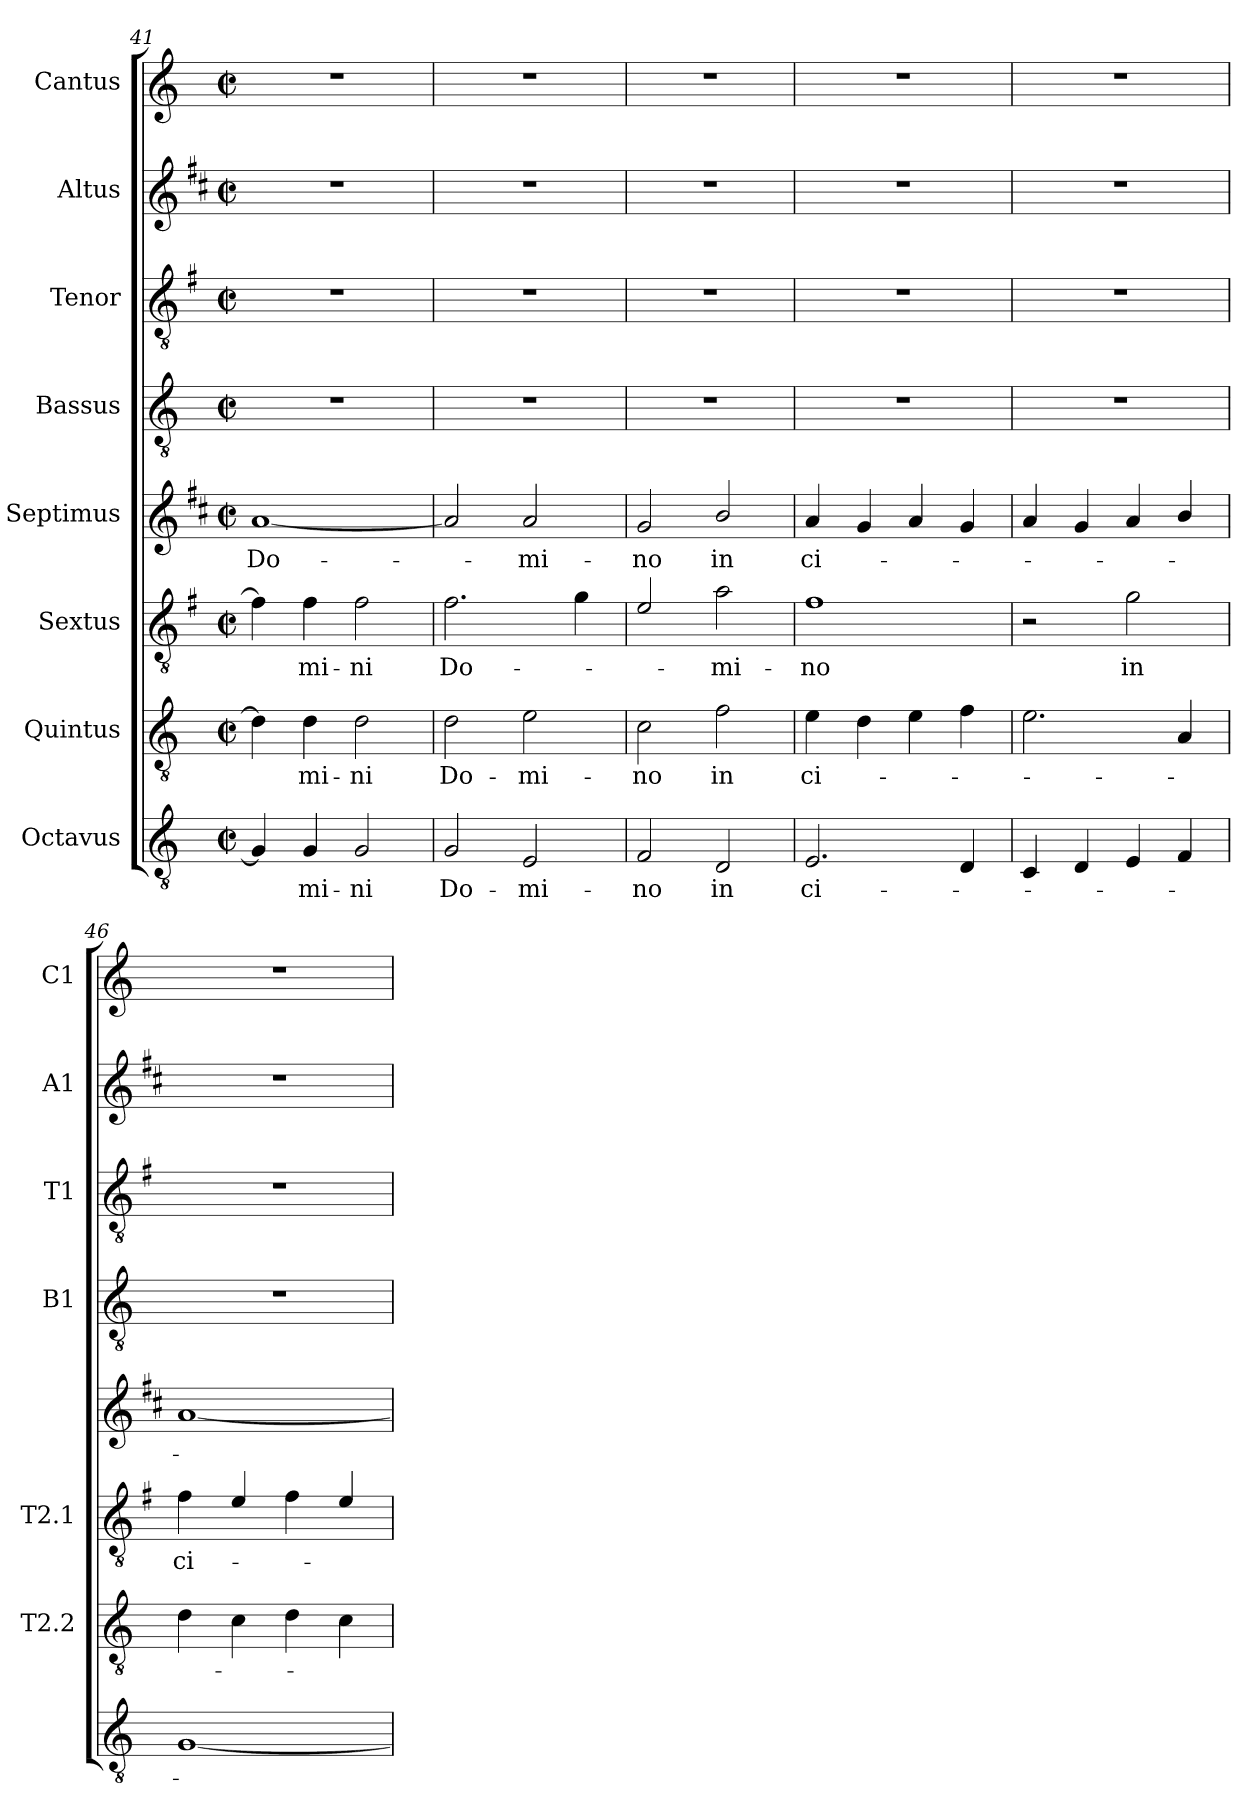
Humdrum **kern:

**kern	**text	**kern	**text	**kern	**text	**kern	**text	**kern	**kern	**kern	**kern
*part8	*part8	*part7	*part7	*part6	*part6	*part5	*part5	*part4	*part3	*part2	*part1
*staff8	*staff8	*staff7	*staff7	*staff6	*staff6	*staff5	*staff5	*staff4	*staff3	*staff2	*staff1
*I"Octavus	*	*I"Quintus	*	*I"Sextus	*	*I"Septimus	*	*I"Bassus	*I"Tenor	*I"Altus	*I"Cantus
*	*	*I'T2.2	*	*I'T2.1	*	*	*	*I'B1	*I'T1	*I'A1	*I'C1
*clefGv2	*	*clefGv2	*	*clefGv2	*	*clefG2	*	*clefGv2	*clefGv2	*clefG2	*clefG2
*	*	*	*	*ITrd4c7	*	*ITrd1c2	*	*	*ITrd4c7	*ITrd1c2	*
*k[]	*	*k[]	*	*k[]	*	*k[]	*	*k[]	*k[]	*k[]	*k[]
*C:	*	*C:	*	*C:	*	*C:	*	*C:	*C:	*C:	*C:
*M2/2	*	*M2/2	*	*M2/2	*	*M2/2	*	*M2/2	*M2/2	*M2/2	*M2/2
*met(c|)	*	*met(c|)	*	*met(c|)	*	*met(c|)	*	*met(c|)	*met(c|)	*met(c|)	*met(c|)
=41	=41	=41	=41	=41	=41	=41	=41	=41	=41	=41	=41
!	!	!	!	!	!	!	!LO:LY:b	!	!	!	!
4G/]	.	4d\]	.	4B\]	.	[1g	Do-	1r	1r	1r	1r
!	!LO:LY:b	!	!LO:LY:b	!	!LO:LY:b	!	!	!	!	!	!
4G/	-mi-	4d\	-mi-	4B\	-mi-	.	.	.	.	.	.
!	!LO:LY:b	!	!LO:LY:b	!	!LO:LY:b	!	!	!	!	!	!
2G/	-ni	2d\	-ni	2B\	-ni	.	.	.	.	.	.
=42	=42	=42	=42	=42	=42	=42	=42	=42	=42	=42	=42
!	!LO:LY:b	!	!LO:LY:b	!	!LO:LY:b	!	!	!	!	!	!
2G/	Do-	2d\	Do-	2.B\	Do-	2g/]	.	1r	1r	1r	1r
!	!LO:LY:b	!	!LO:LY:b	!	!	!	!LO:LY:b	!	!	!	!
2E/	-mi-	2e\	-mi-	.	.	2g/	-mi-	.	.	.	.
.	.	.	.	4c\	.	.	.	.	.	.	.
=43	=43	=43	=43	=43	=43	=43	=43	=43	=43	=43	=43
!	!LO:LY:b	!	!LO:LY:b	!	!	!	!LO:LY:b	!	!	!	!
2F/	-no	2c\	-no	2A/	.	2f/	-no	1r	1r	1r	1r
!	!LO:LY:b	!	!LO:LY:b	!	!LO:LY:b	!	!LO:LY:b	!	!	!	!
2D/	in	2f\	in	2d\	-mi-	2a/	in	.	.	.	.
=44	=44	=44	=44	=44	=44	=44	=44	=44	=44	=44	=44
!	!LO:LY:b	!	!LO:LY:b	!	!LO:LY:b	!	!LO:LY:b	!	!	!	!
2.E/	ci-	4e\	ci-	1B	-no	4g/	ci-	1r	1r	1r	1r
.	.	4d\	.	.	.	4f/	.	.	.	.	.
.	.	4e\	.	.	.	4g/	.	.	.	.	.
4D/	.	4f\	.	.	.	4f/	.	.	.	.	.
!!LO:PB:g=z
=45	=45	=45	=45	=45	=45	=45	=45	=45	=45	=45	=45
4C/	.	2.e\	.	2r	.	4g/	.	1r	1r	1r	1r
4D/	.	.	.	.	.	4f/	.	.	.	.	.
!	!	!	!	!	!LO:LY:b	!	!	!	!	!	!
4E/	.	.	.	2c\	in	4g/	.	.	.	.	.
4F/	.	4A/	.	.	.	4a/	.	.	.	.	.
=46	=46	=46	=46	=46	=46	=46	=46	=46	=46	=46	=46
!	!	!	!	!	!LO:LY:b	!	!	!	!	!	!
[1G	.	4d\	.	4B\	ci-	[1g	.	1r	1r	1r	1r
.	.	4c\	.	4A/	.	.	.	.	.	.	.
.	.	4d\	.	4B\	.	.	.	.	.	.	.
.	.	4c\	.	4A/	.	.	.	.	.	.	.
=	=	=	=	=	=	=	=	=	=	=	=
*-	*-	*-	*-	*-	*-	*-	*-	*-	*-	*-	*-
